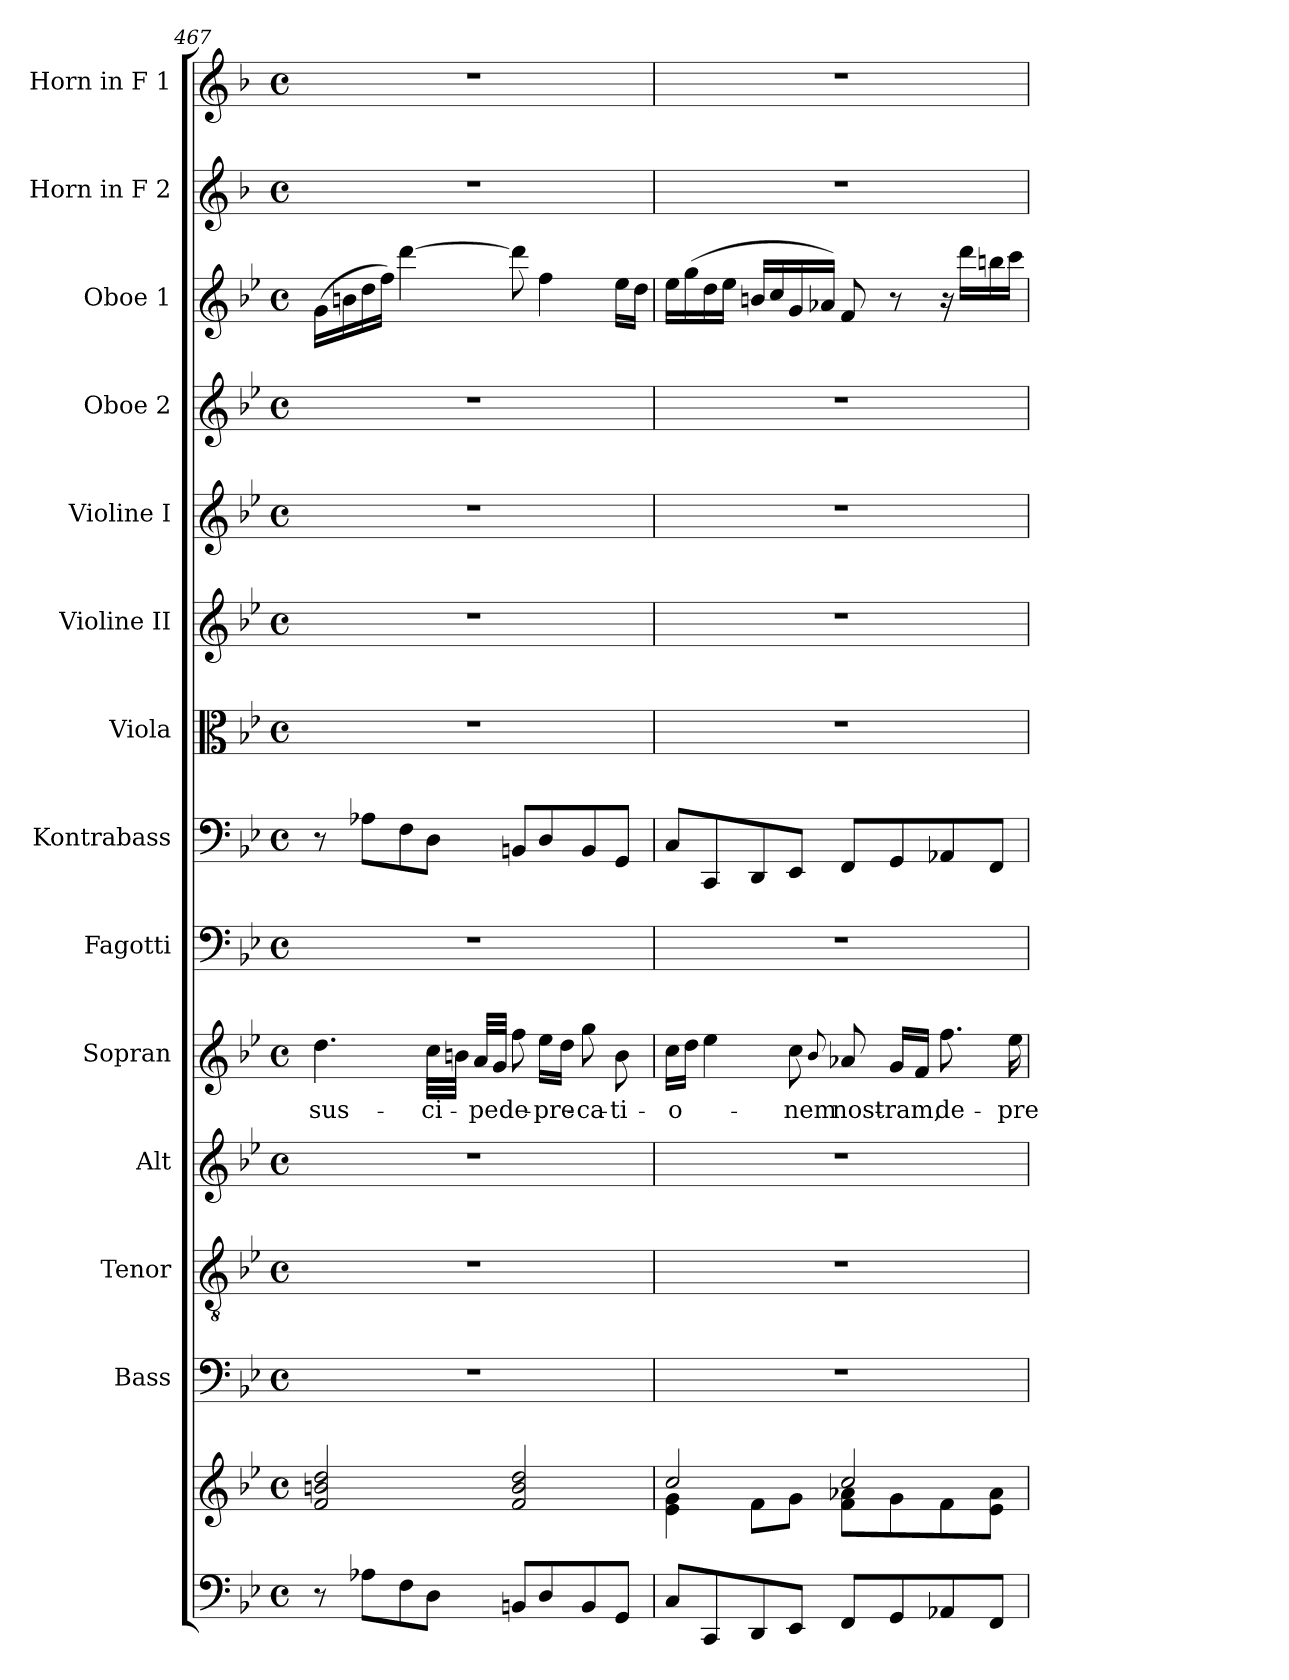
**kern	**kern	**kern	**kern	**kern	**kern	**text	**kern	**kern	**kern	**kern	**kern	**kern	**kern	**kern	**kern
*part14	*part14	*part13	*part12	*part11	*part10	*part10	*part9	*part8	*part7	*part6	*part5	*part4	*part3	*part2	*part1
*staff15	*staff14	*staff13	*staff12	*staff11	*staff10	*staff10	*staff9	*staff8	*staff7	*staff6	*staff5	*staff4	*staff3	*staff2	*staff1
*	*	*I"Bass	*I"Tenor	*I"Alt	*I"Sopran	*	*I"Fagotti	*I"Kontrabass	*I"Viola	*I"Violine II	*I"Violine I	*I"Oboe 2	*I"Oboe 1	*I"Horn in F 2	*I"Horn in F 1
*	*	*I'B.	*I'T.	*I'A.	*I'S.	*	*I'Fg.	*I'Kb.	*I'Vla.	*I'Vl. II	*I'Vl. I	*I'Ob. 2	*I'Ob. 1	*	*
*clefF4	*clefG2	*clefF4	*clefGv2	*clefG2	*clefG2	*	*clefF4	*clefF4	*clefC3	*clefG2	*clefG2	*clefG2	*clefG2	*clefG2	*clefG2
*	*	*	*	*	*	*	*	*ITrd7c12	*	*	*	*	*	*ITrd4c7	*ITrd4c7
*k[b-e-]	*k[b-e-]	*k[b-e-]	*k[b-e-]	*k[b-e-]	*k[b-e-]	*	*k[b-e-]	*k[b-e-]	*k[b-e-]	*k[b-e-]	*k[b-e-]	*k[b-e-]	*k[b-e-]	*k[b-e-]	*k[b-e-]
*B-:	*B-:	*B-:	*B-:	*B-:	*B-:	*	*B-:	*B-:	*B-:	*B-:	*B-:	*B-:	*B-:	*B-:	*B-:
*M4/4	*M4/4	*M4/4	*M4/4	*M4/4	*M4/4	*	*M4/4	*M4/4	*M4/4	*M4/4	*M4/4	*M4/4	*M4/4	*M4/4	*M4/4
*met(c)	*met(c)	*met(c)	*met(c)	*met(c)	*met(c)	*	*met(c)	*met(c)	*met(c)	*met(c)	*met(c)	*met(c)	*met(c)	*met(c)	*met(c)
=467	=467	=467	=467	=467	=467	=467	=467	=467	=467	=467	=467	=467	=467	=467	=467
!	!	!	!	!	!	!LO:LY:b	!	!	!	!	!	!	!	!	!
8r	2f/ 2bn/ 2dd/	1r	1r	1r	4.dd\	sus-	1r	8r	1r	1r	1r	1r	(>16g\LL	1r	1r
.	.	.	.	.	.	.	.	.	.	.	.	.	16bn\	.	.
8A-X\L	.	.	.	.	.	.	.	8AA-X\L	.	.	.	.	16dd\	.	.
.	.	.	.	.	.	.	.	.	.	.	.	.	16ff\JJ)	.	.
8F\	.	.	.	.	.	.	.	8FF\	.	.	.	.	[4ddd\	.	.
!	!	!	!	!	!	!LO:LY:b	!	!	!	!	!	!	!	!	!
8D\J	.	.	.	.	32cc\LLL	-ci-	.	8DD\J	.	.	.	.	.	.	.
.	.	.	.	.	32bn\JJJ	.	.	.	.	.	.	.	.	.	.
!	!	!	!	!	!	!LO:LY:b	!	!	!	!	!	!	!	!	!
.	.	.	.	.	32a/LLL	-pe	.	.	.	.	.	.	.	.	.
.	.	.	.	.	32g/JJJ	.	.	.	.	.	.	.	.	.	.
!	!	!	!	!	!	!LO:LY:b	!	!	!	!	!	!	!	!	!
8BBn/L	2f/ 2b/ 2dd/	.	.	.	8ff\	de-	.	8BBBn/L	.	.	.	.	8ddd\]	.	.
!	!	!	!	!	!	!LO:LY:b	!	!	!	!	!	!	!	!	!
8D/	.	.	.	.	16ee-\LL	-pre-	.	8DD/	.	.	.	.	4ff\	.	.
.	.	.	.	.	16dd\JJ	.	.	.	.	.	.	.	.	.	.
!	!	!	!	!	!	!LO:LY:b	!	!	!	!	!	!	!	!	!
8BB/	.	.	.	.	8gg\	-ca-	.	8BBB/	.	.	.	.	.	.	.
!	!	!	!	!	!	!LO:LY:b	!	!	!	!	!	!	!	!	!
8GG/J	.	.	.	.	8b\	-ti-	.	8GGG/J	.	.	.	.	16ee-\LL	.	.
.	.	.	.	.	.	.	.	.	.	.	.	.	16dd\JJ	.	.
!!LO:PB:g=z
=468	=468	=468	=468	=468	=468	=468	=468	=468	=468	=468	=468	=468	=468	=468	=468
*	*^	*	*	*	*	*	*	*	*	*	*	*	*	*	*
!	!	!	!	!	!	!	!LO:LY:b	!	!	!	!	!	!	!	!	!
8C/L	2cc/	4e-\ 4g\	1r	1r	1r	16cc\LL	-o-	1r	8CC/L	1r	1r	1r	1r	16ee-\LL	1r	1r
.	.	.	.	.	.	16dd\JJ	.	.	.	.	.	.	.	(>16gg\	.	.
8CC/	.	.	.	.	.	4ee-\	.	.	8CCC/	.	.	.	.	16dd\	.	.
.	.	.	.	.	.	.	.	.	.	.	.	.	.	16ee-\JJ	.	.
8DD/	.	8f\L	.	.	.	.	.	.	8DDD/	.	.	.	.	16bn/LL	.	.
.	.	.	.	.	.	.	.	.	.	.	.	.	.	16cc/	.	.
!	!	!	!	!	!	!	!LO:LY:b	!	!	!	!	!	!	!	!	!
8EE-/J	.	8g\J	.	.	.	8cc\	-nem	.	8EEE-/J	.	.	.	.	16g/	.	.
.	.	.	.	.	.	.	.	.	.	.	.	.	.	16a-X/JJ)	.	.
.	.	.	.	.	.	8qqb-/	.	.	.	.	.	.	.	.	.	.
!	!	!	!	!	!	!	!LO:LY:b	!	!	!	!	!	!	!	!	!
8FF/L	2cc/	8f\ 8a-X\L	.	.	.	8a-X/	nost-	.	8FFF/L	.	.	.	.	8f/	.	.
!	!	!	!	!	!	!	!LO:LY:b	!	!	!	!	!	!	!	!	!
8GG/	.	8g\	.	.	.	16g/LL	-ram,	.	8GGG/	.	.	.	.	8r	.	.
.	.	.	.	.	.	16f/JJ	.	.	.	.	.	.	.	.	.	.
!	!	!	!	!	!	!	!LO:LY:b	!	!	!	!	!	!	!	!	!
8AA-X/	.	8f\	.	.	.	8.ff\	de-	.	8AAA-X/	.	.	.	.	16r	.	.
.	.	.	.	.	.	.	.	.	.	.	.	.	.	16ddd\LL	.	.
8FF/J	.	8e-\ 8a-\J	.	.	.	.	.	.	8FFF/J	.	.	.	.	16bbn\	.	.
!	!	!	!	!	!	!	!LO:LY:b	!	!	!	!	!	!	!	!	!
.	.	.	.	.	.	16ee-\	-pre-	.	.	.	.	.	.	16ccc\JJ	.	.
*	*v	*v	*	*	*	*	*	*	*	*	*	*	*	*	*	*
=	=	=	=	=	=	=	=	=	=	=	=	=	=	=	=
*-	*-	*-	*-	*-	*-	*-	*-	*-	*-	*-	*-	*-	*-	*-	*-
